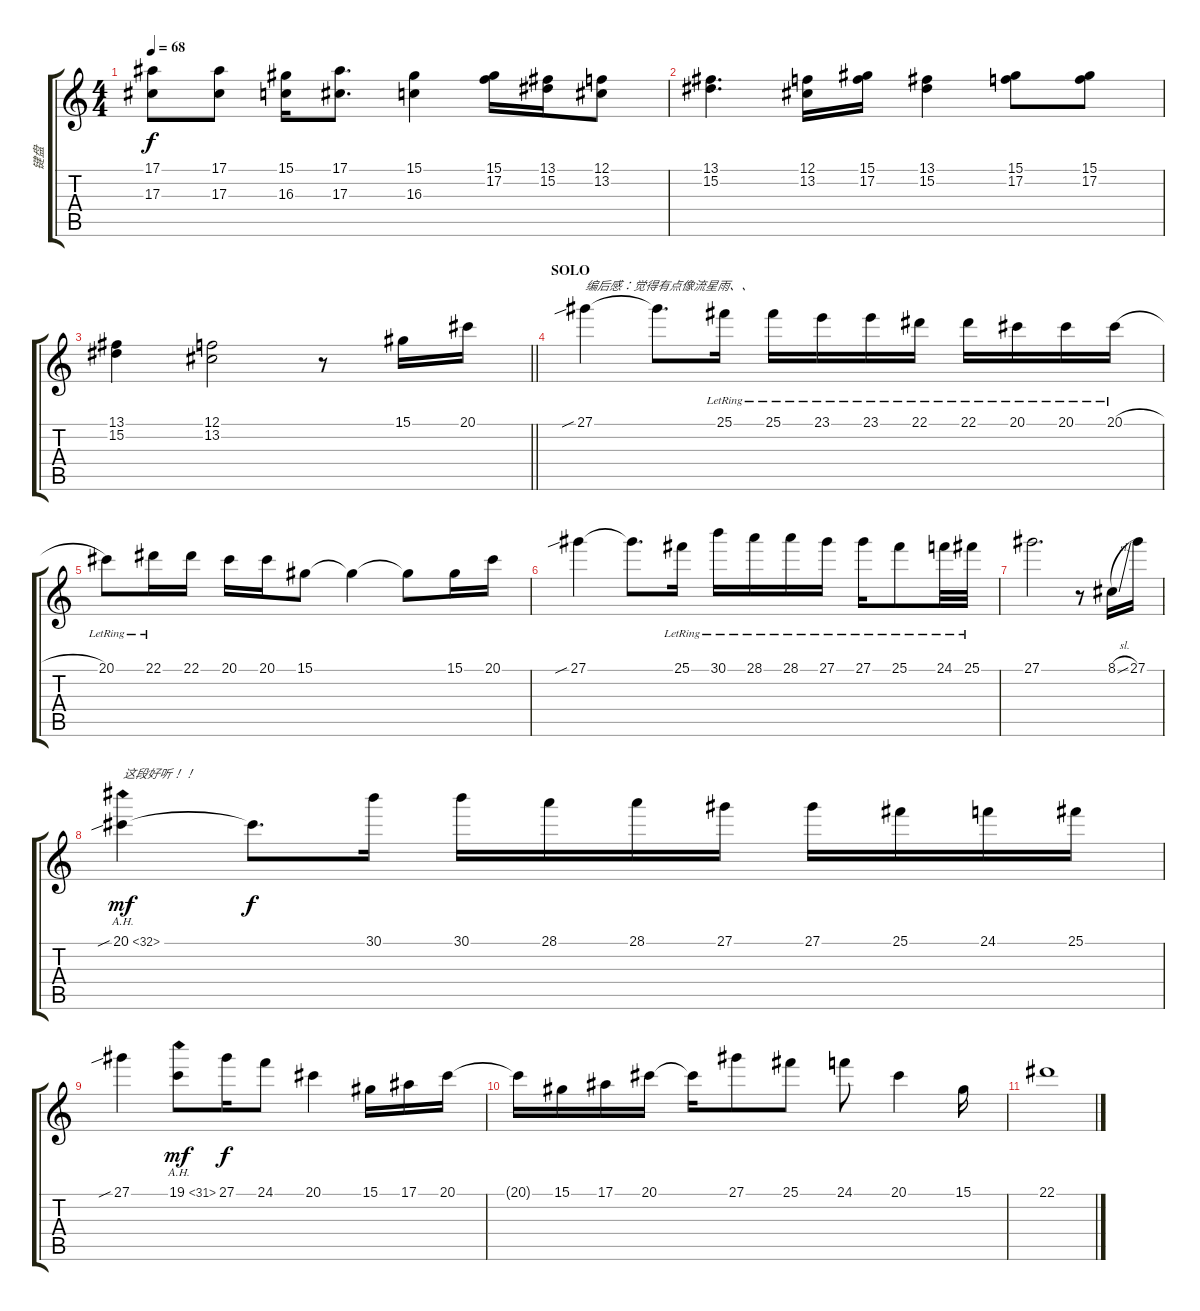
\track ("键盘" "键盘") {instrument ocarina}
\staff {score tabs}
\tuning (F4 C4 Ab3 Eb3 Bb2 F2) {hide}
\ts (4 4)
\tempo 68
\clef g2
\ks c
(17.1 17.3).8{dy f} (17.1 17.3).8 (15.1 16.3).16 (17.1 17.3).8{d} (15.1 16.3).4 (15.1 17.2).16 (13.1 15.2).16 (12.1 13.2).8 |
(13.1 15.2).4{d} (12.1 13.2).16 (15.1 17.2).16 (13.1 15.2).4 (15.1 17.2).8 (15.1 17.2).8 |
\barLineRight lightlight
(13.1 15.2).4 (12.1 13.2).2 r.8 15.1.16{volume 12 instrument ocarina} 20.1.16 |
\section ("" "SOLO")
27.1{sib}.4{txt "编后感：觉得有点像流星雨、、"} 27.1{t}.8{d} 25.1{lr}.16 25.1{lr}.16 23.1{lr}.16 23.1{lr}.16 22.1{lr}.16 22.1{lr}.16 20.1{lr}.16 20.1{lr}.16 20.1{h lr}.16 |
20.1{lr}.8 22.1{lr}.16 22.1.16 20.1.16 20.1.16 15.1.8 15.1{t}.4 15.1{t}.8 15.1.16 20.1.16 |
27.1{sib}.4 27.1{t}.8{d} 25.1{lr}.16 30.1{lr}.16 28.1{lr}.16 28.1{lr}.16 27.1{lr}.16 27.1{lr}.16 25.1{lr}.8 24.1{lr}.32 25.1{lr}.32 |
27.1.2{d} r.8 8.1{sl}.16 27.1.16 |
20.1{ah 12 sib}.4{txt "这段好听！！" dy mf} 20.1{t}.8{d dy f} 30.1.16 30.1.16 28.1.16 28.1.16 27.1.16 27.1.16 25.1.16 24.1.16 25.1.16 |
27.1{sib}.4 19.1{ah 12}.8{dy mf} 27.1.16{dy f} 24.1.8 20.1.4 15.1.16 17.1.16 20.1.16 |
20.1{t}.16 15.1.16 17.1.16 20.1.16 20.1{t}.16 27.1.8 25.1.8 24.1.8 20.1.4 15.1.16 |
22.1.1
